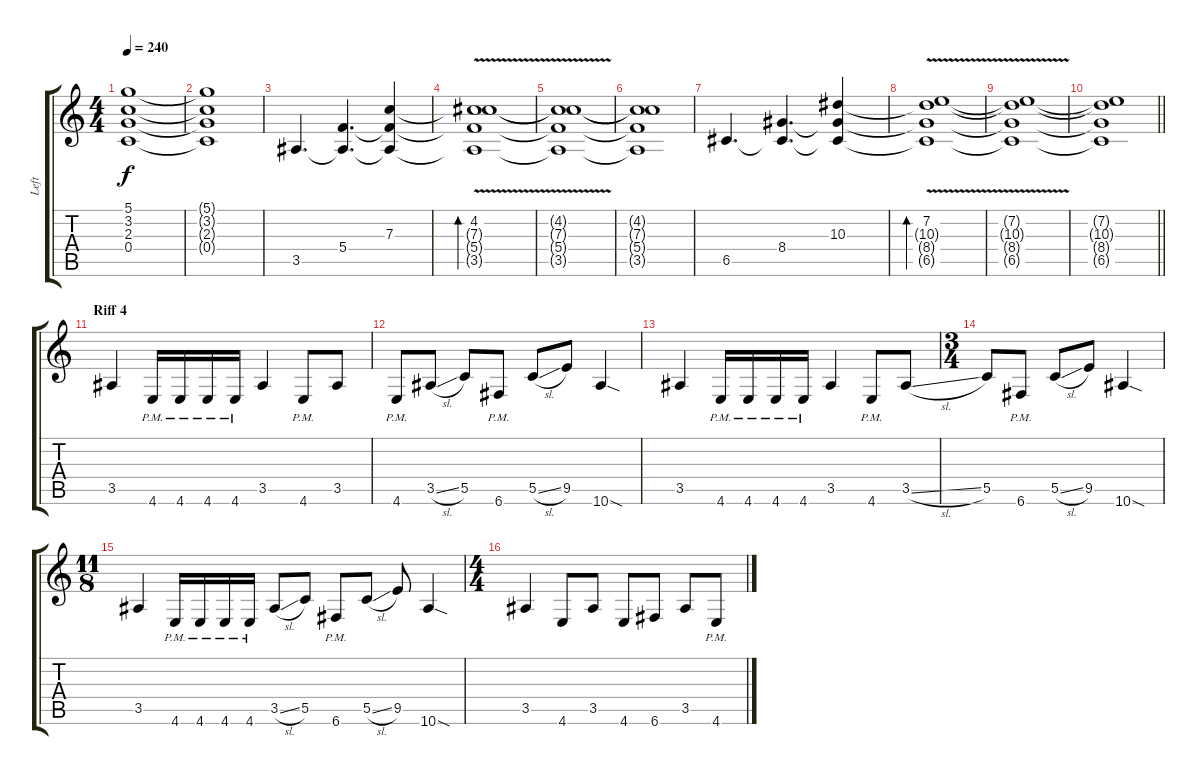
\track ("Left" "Left") {instrument distortionguitar}
\staff {score tabs}
\tuning (D4 A3 F3 C3 G2 C2) {hide}
\ts (4 4)
\tempo 240
\clef g2
\ks c
(5.1{t} 3.2{t} 2.3{t} 0.4{t}).1{dy f} |
(5.1{t} 3.2{t} 2.3{t} 0.4{t}).1{volume 0} |
3.5.4{d volume 14} (5.4 3.5{t}).4{d} (7.3 5.4{t} 3.5{t}).4 |
(4.2{v} 7.3{v t} 5.4{v t} 3.5{v t}).1{bd 240} |
(4.2{t} 7.3{t} 5.4{t} 3.5{t}).1 |
(4.2{t} 7.3{t} 5.4{t} 3.5{t}).1 |
6.5.4{d} (8.4 6.5{t}).4{d} (10.3 8.4{t} 6.5{t}).4 |
(7.2{v} 10.3{v t} 8.4{v t} 6.5{v t}).1{bd 240} |
(7.2{t} 10.3{t} 8.4{t} 6.5{t}).1 |
\barLineRight lightlight
(7.2{t} 10.3{t} 8.4{t} 6.5{t}).1 |
\section ("" "Riff 4")
3.5.4 4.6{pm}.16 4.6{pm}.16 4.6{pm}.16 4.6{pm}.16 3.5.4 4.6{pm}.8 3.5.8 |
4.6{pm}.8 3.5{sl}.8 5.5.8 6.6{pm}.8 5.5{sl}.8 9.5.8 10.6{sod}.4 |
3.5.4 4.6{pm}.16 4.6{pm}.16 4.6{pm}.16 4.6{pm}.16 3.5.4 4.6{pm}.8 3.5{sl}.8 |
\ts (3 4)
5.5.8 6.6{pm}.8 5.5{sl}.8 9.5.8 10.6{sod}.4 |
\ts (11 8)
3.5.4 4.6{pm}.16 4.6{pm}.16 4.6{pm}.16 4.6{pm}.16 3.5{sl}.8 5.5.8 6.6{pm}.8 5.5{sl}.8 9.5.8 10.6{sod}.4 |
\ts (4 4)
3.5.4 4.6.8 3.5.8 4.6.8 6.6.8 3.5.8 4.6{pm}.8
